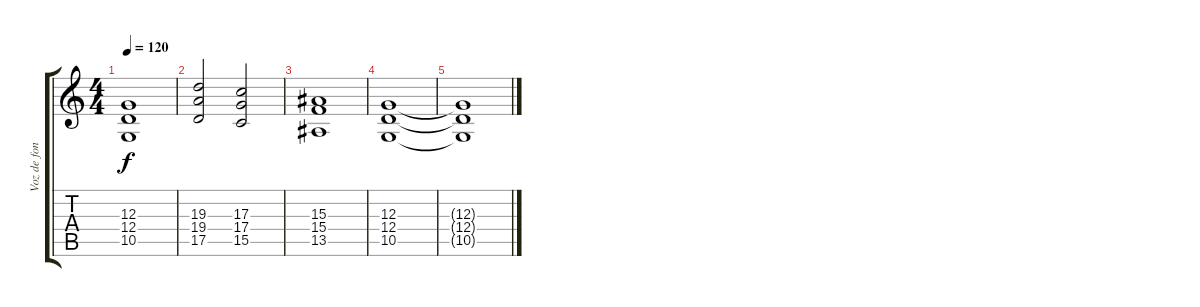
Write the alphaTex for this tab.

\track ("Voz de fondo" "Voz de fon") {instrument voiceoohs}
\staff {score tabs}
\tuning (E4 B3 G3 D3 A2 E2) {hide}
\ts (4 4)
\tempo 120
\clef g2
\ks c
(12.3{t} 12.4{t} 10.5{t}).1{dy f} |
(19.3 19.4 17.5).2 (17.3 17.4 15.5).2 |
(15.3 15.4 13.5).1 |
(12.3 12.4 10.5).1 |
(12.3{t} 12.4{t} 10.5{t}).1
